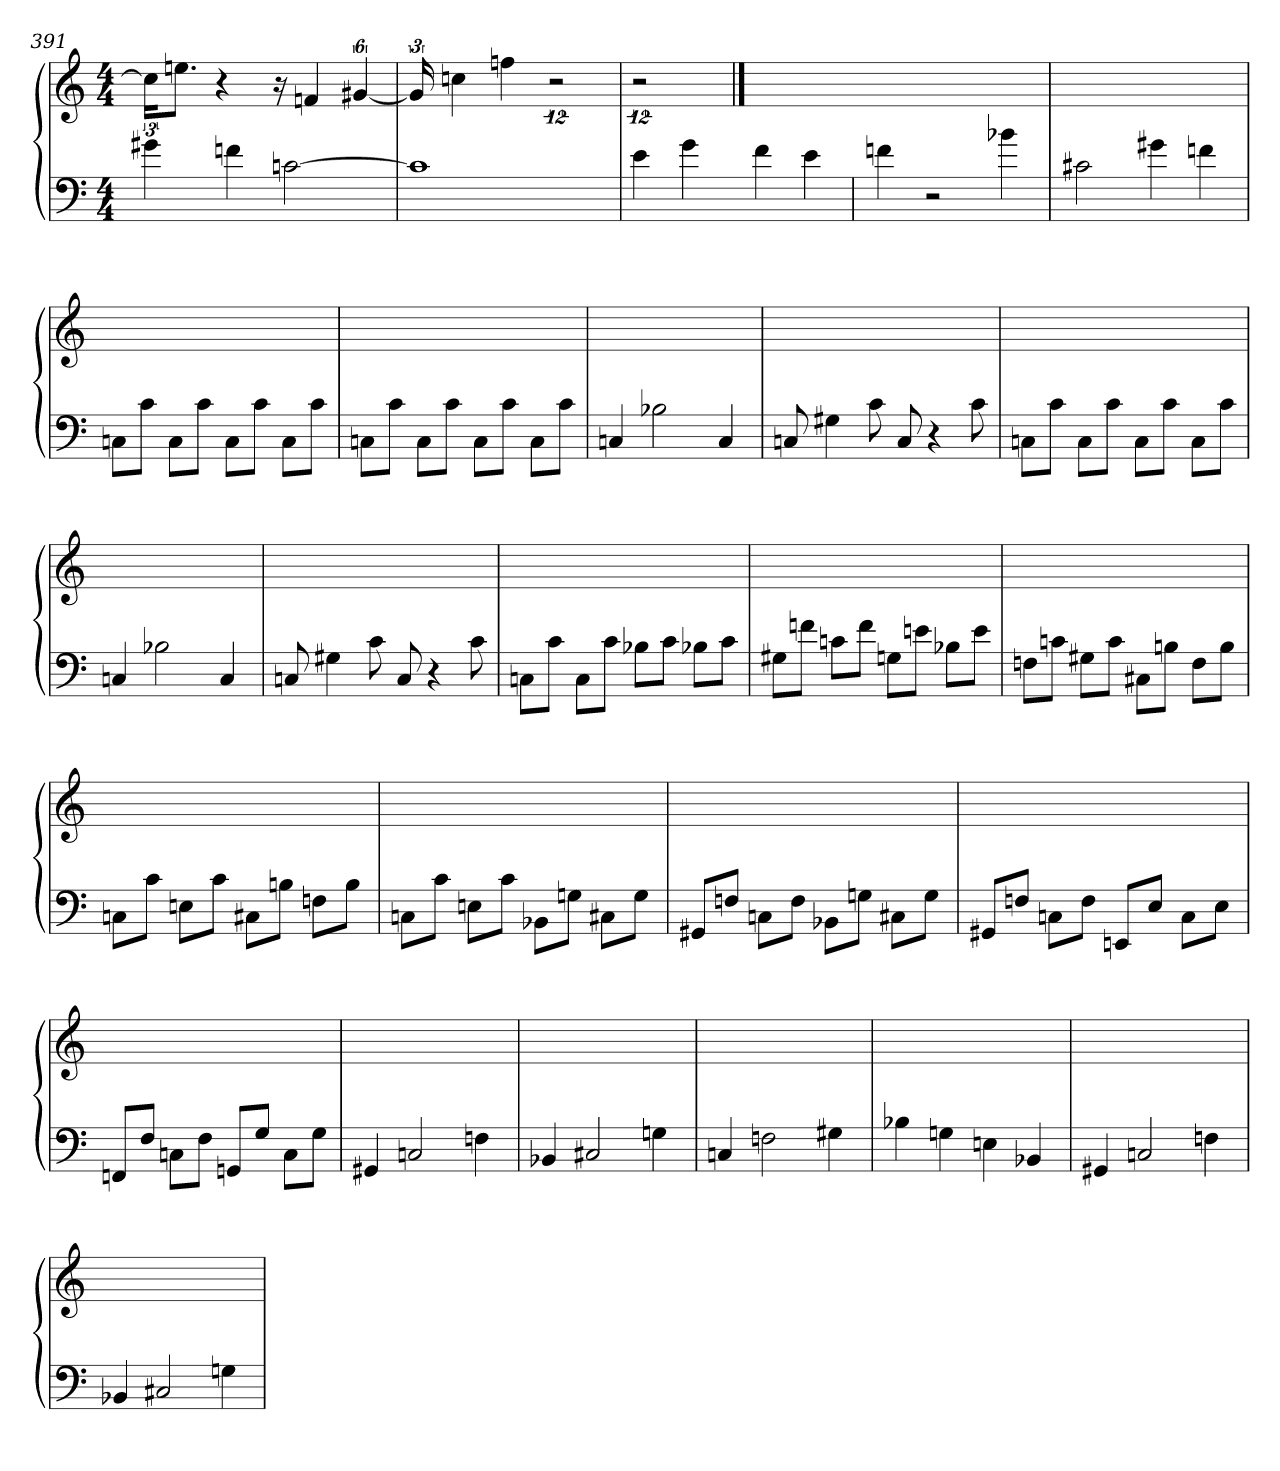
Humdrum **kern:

**kern	**kern
*part2	*part1
*staff2	*staff1
*clefF4	*clefG2
*M4/4	*M4/4
=391	=391
4g#X	24cc\KL]
.	8.een\J
.	4r
4fn	.
.	16r
[2cn	.
.	4fn
.	[24%5g#X
=392	=392
1c]	24g#]
.	4ccn
.	4ffn
.	24%11r
=393	=393
4e	24%7r
4g	.
.	24%17ryy
4f	.
4e	.
=	==
4fn	1ryy
2r	.
4b-X	.
=	=
2c#X	1ryy
4g#X	.
4fn	.
=	=
8Cn\L	1ryy
8c\J	.
8C\L	.
8c\J	.
8C\L	.
8c\J	.
8C\L	.
8c\J	.
=	=
8Cn\L	1ryy
8c\J	.
8C\L	.
8c\J	.
8C\L	.
8c\J	.
8C\L	.
8c\J	.
=	=
4Cn	1ryy
2B-X	.
4C	.
=	=
8Cn	1ryy
4G#X	.
8c	.
8C	.
4r	.
8c	.
=	=
8Cn\L	1ryy
8c\J	.
8C\L	.
8c\J	.
8C\L	.
8c\J	.
8C\L	.
8c\J	.
=	=
4Cn	1ryy
2B-X	.
4C	.
=	=
8Cn	1ryy
4G#X	.
8c	.
8C	.
4r	.
8c	.
=	=
8Cn\L	1ryy
8c\J	.
8C\L	.
8c\J	.
8B-X\L	.
8c\J	.
8B-X\L	.
8c\J	.
=	=
8G#X\L	1ryy
8fn\J	.
8cn\L	.
8f\J	.
8Gn\L	.
8en\J	.
8B-X\L	.
8e\J	.
=	=
8Fn\L	1ryy
8cn\J	.
8G#X\L	.
8c\J	.
8C#X\L	.
8Bn\J	.
8F\L	.
8B\J	.
=	=
8Cn\L	1ryy
8c\J	.
8En\L	.
8c\J	.
8C#X\L	.
8Bn\J	.
8Fn\L	.
8B\J	.
=	=
8Cn\L	1ryy
8c\J	.
8En\L	.
8c\J	.
8BB-X\L	.
8Gn\J	.
8C#X\L	.
8G\J	.
=	=
8GG#X/L	1ryy
8Fn/J	.
8Cn\L	.
8F\J	.
8BB-X\L	.
8Gn\J	.
8C#X\L	.
8G\J	.
=	=
8GG#X/L	1ryy
8Fn/J	.
8Cn\L	.
8F\J	.
8EEn/L	.
8E/J	.
8C\L	.
8E\J	.
=	=
8FFn/L	1ryy
8F/J	.
8Cn\L	.
8F\J	.
8GGn/L	.
8G/J	.
8C\L	.
8G\J	.
=	=
4GG#X	1ryy
2Cn	.
4Fn	.
=	=
4BB-X	1ryy
2C#X	.
4Gn	.
=	=
4Cn	1ryy
2Fn	.
4G#X	.
=	=
4B-X	1ryy
4Gn	.
4En	.
4BB-X	.
=	=
4GG#X	1ryy
2Cn	.
4Fn	.
=	=
4BB-X	1ryy
2C#X	.
4Gn	.
=	=
*-	*-
